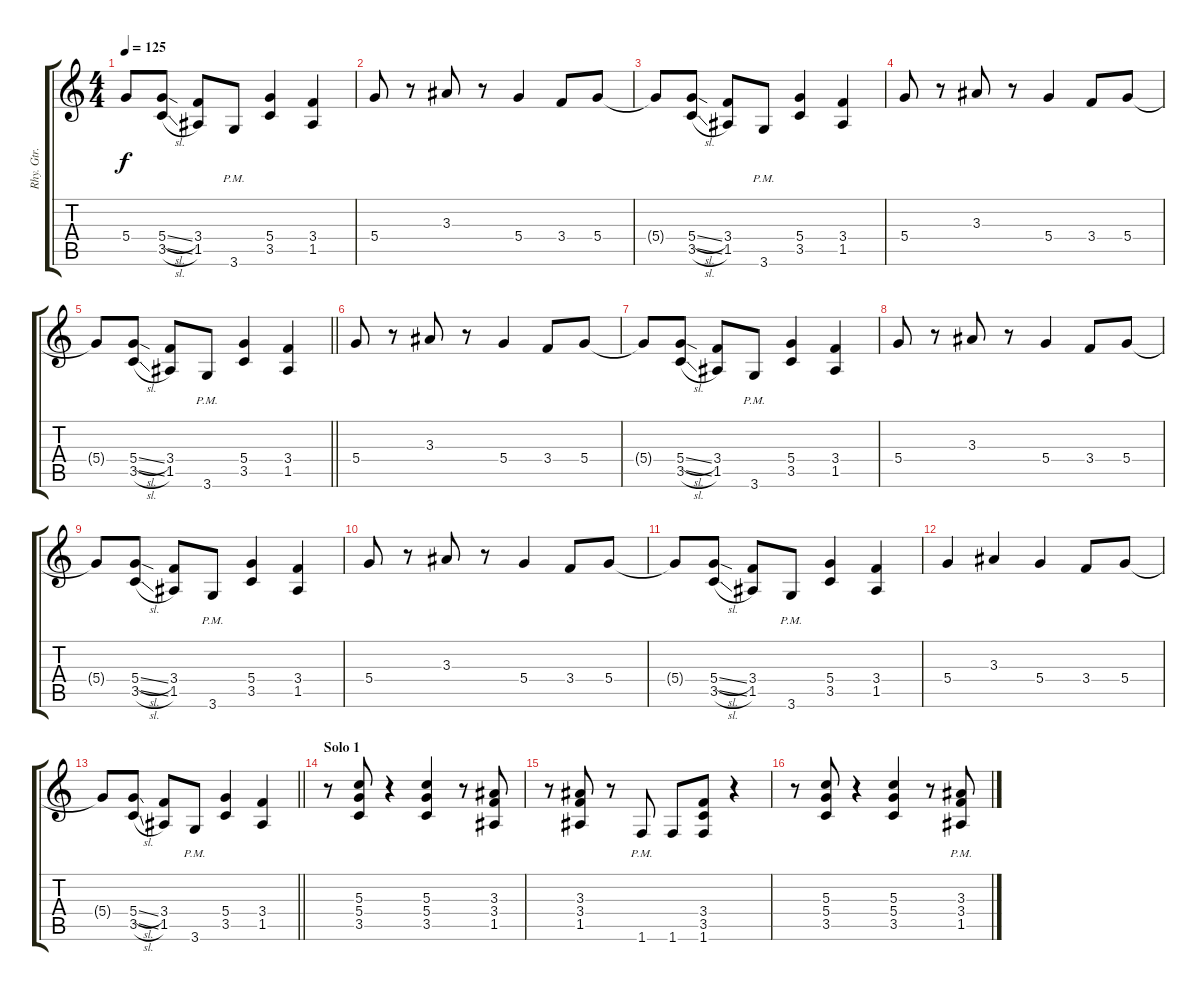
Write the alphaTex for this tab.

\track ("Rhy. Gtr. 2" "Rhy. Gtr. ") {instrument overdrivenguitar}
\staff {score tabs}
\tuning (E4 B3 G3 D3 A2 E2) {hide}
\ts (4 4)
\tempo 125
\clef g2
\ks c
5.4{t}.8{dy f} (5.4{sl} 3.5{sl}).8 (3.4 1.5).8 3.6{pm}.8 (5.4 3.5).4 (3.4 1.5).4 |
5.4.8 r.8 3.3.8 r.8 5.4.4 3.4.8 5.4.8 |
5.4{t}.8 (5.4{sl} 3.5{sl}).8 (3.4 1.5).8 3.6{pm}.8 (5.4 3.5).4 (3.4 1.5).4 |
5.4.8 r.8 3.3.8 r.8 5.4.4 3.4.8 5.4.8 |
\barLineRight lightlight
5.4{t}.8 (5.4{sl} 3.5{sl}).8 (3.4 1.5).8 3.6{pm}.8 (5.4 3.5).4 (3.4 1.5).4 |
\section ("" "")
5.4.8 r.8 3.3.8 r.8 5.4.4 3.4.8 5.4.8 |
5.4{t}.8 (5.4{sl} 3.5{sl}).8 (3.4 1.5).8 3.6{pm}.8 (5.4 3.5).4 (3.4 1.5).4 |
5.4.8 r.8 3.3.8 r.8 5.4.4 3.4.8 5.4.8 |
5.4{t}.8 (5.4{sl} 3.5{sl}).8 (3.4 1.5).8 3.6{pm}.8 (5.4 3.5).4 (3.4 1.5).4 |
5.4.8 r.8 3.3.8 r.8 5.4.4 3.4.8 5.4.8 |
5.4{t}.8 (5.4{sl} 3.5{sl}).8 (3.4 1.5).8 3.6{pm}.8 (5.4 3.5).4 (3.4 1.5).4 |
5.4.4 3.3.4 5.4.4 3.4.8 5.4.8 |
\barLineRight lightlight
5.4{t}.8 (5.4{sl} 3.5{sl}).8 (3.4 1.5).8 3.6{pm}.8 (5.4 3.5).4 (3.4 1.5).4 |
\section ("" "Solo 1")
r.8{volume 4} (5.3 5.4 3.5).8 r.4 (5.3 5.4 3.5).4 r.8 (3.3 3.4 1.5).8 |
r.8 (3.3 3.4 1.5).8 r.8 1.6{pm}.8 1.6.8 (3.4 3.5 1.6).8 r.4 |
r.8 (5.3 5.4 3.5).8 r.4 (5.3 5.4 3.5).4 r.8 (3.3{pm} 3.4{pm} 1.5{pm}).8
